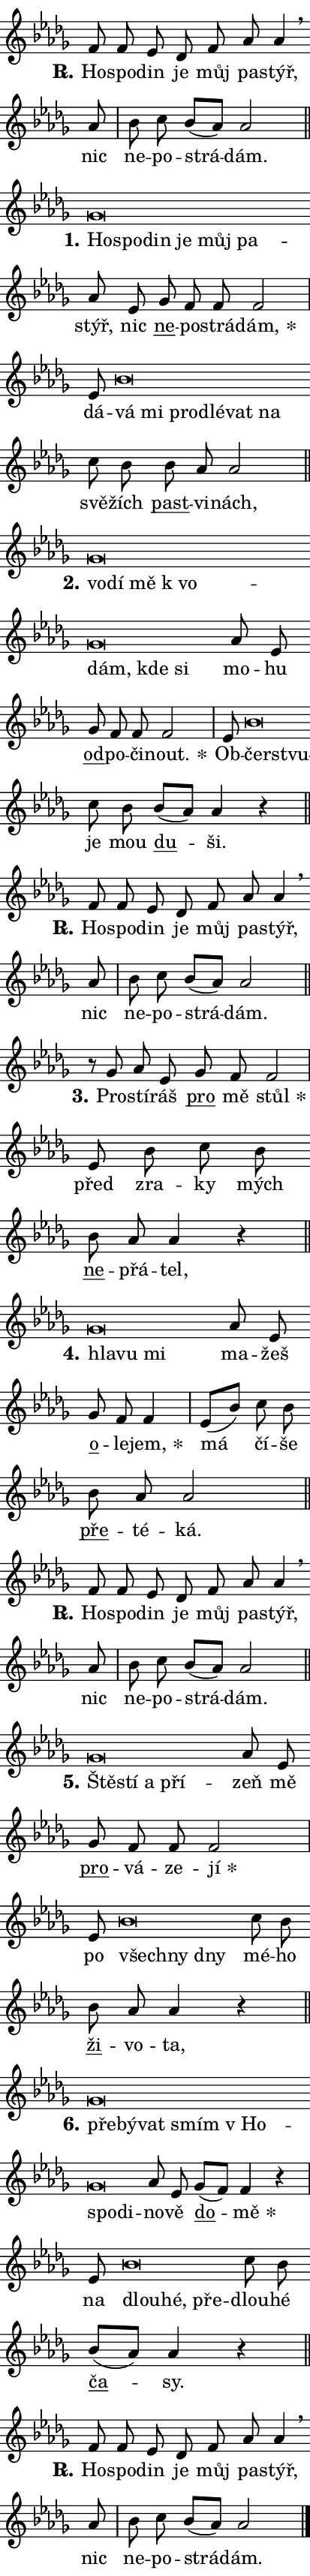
\version "2.22.1"
\header { tagline = "" }
\paper {
  indent = 0\cm
  top-margin = 0\cm
  right-margin = 0\cm
  bottom-margin = 0\cm
  left-margin = 0\cm
  paper-width = 7\cm
  page-breaking = #ly:one-page-breaking
  system-system-spacing.basic-distance = #11
  score-system-spacing.basic-distance = #11
  ragged-last = ##f
}


%% Author: Thomas Morley
%% https://lists.gnu.org/archive/html/lilypond-user/2020-05/msg00002.html
#(define (line-position grob)
"Returns position of @var[grob} in current system:
   @code{'start}, if at first time-step
   @code{'end}, if at last time-step
   @code{'middle} otherwise
"
  (let* ((col (ly:item-get-column grob))
         (ln (ly:grob-object col 'left-neighbor))
         (rn (ly:grob-object col 'right-neighbor))
         (col-to-check-left (if (ly:grob? ln) ln col))
         (col-to-check-right (if (ly:grob? rn) rn col))
         (break-dir-left
           (and
             (ly:grob-property col-to-check-left 'non-musical #f)
             (ly:item-break-dir col-to-check-left)))
         (break-dir-right
           (and
             (ly:grob-property col-to-check-right 'non-musical #f)
             (ly:item-break-dir col-to-check-right))))
        (cond ((eqv? 1 break-dir-left) 'start)
              ((eqv? -1 break-dir-right) 'end)
              (else 'middle))))

#(define (tranparent-at-line-position vctor)
  (lambda (grob)
  "Relying on @code{line-position} select the relevant enry from @var{vctor}.
Used to determine transparency,"
    (case (line-position grob)
      ((end) (not (vector-ref vctor 0)))
      ((middle) (not (vector-ref vctor 1)))
      ((start) (not (vector-ref vctor 2))))))

noteHeadBreakVisibility =
#(define-music-function (break-visibility)(vector?)
"Makes @code{NoteHead}s transparent relying on @var{break-visibility}"
#{
  \override NoteHead.transparent =
    #(tranparent-at-line-position break-visibility)
#})

#(define delete-ledgers-for-transparent-note-heads
  (lambda (grob)
    "Reads whether a @code{NoteHead} is transparent.
If so this @code{NoteHead} is removed from @code{'note-heads} from
@var{grob}, which is supposed to be @code{LedgerLineSpanner}.
As a result ledgers are not printed for this @code{NoteHead}"
    (let* ((nhds-array (ly:grob-object grob 'note-heads))
           (nhds-list
             (if (ly:grob-array? nhds-array)
                 (ly:grob-array->list nhds-array)
                 '()))
           ;; Relies on the transparent-property being done before
           ;; Staff.LedgerLineSpanner.after-line-breaking is executed.
           ;; This is fragile ...
           (to-keep
             (remove
               (lambda (nhd)
                 (ly:grob-property nhd 'transparent #f))
               nhds-list)))
      ;; TODO find a better method to iterate over grob-arrays, similiar
      ;; to filter/remove etc for lists
      ;; For now rebuilt from scratch
      (set! (ly:grob-object grob 'note-heads)  '())
      (for-each
        (lambda (nhd)
          (ly:pointer-group-interface::add-grob grob 'note-heads nhd))
        to-keep))))

hideNotes = {
  \noteHeadBreakVisibility #begin-of-line-visible
}
unHideNotes = {
  \noteHeadBreakVisibility #all-visible
}

% work-around for resetting accidentals
% https://lilypond.org/doc/v2.23/Documentation/notation/displaying-rhythms#unmetered-music
cadenzaMeasure = {
  \cadenzaOff
  \partial 1024 s1024
  \cadenzaOn
}

#(define-markup-command (accent layout props text) (markup?)
  "Underline accented syllable"
  (interpret-markup layout props
    #{\markup \override #'(offset . 4.3) \underline { #text }#}))

responsum = \markup \concat {
  "R" \hspace #-1.05 \path #0.1 #'((moveto 0 0.07) (lineto 0.9 0.8)) \hspace #0.05 "."
}

\layout {
    \context {
        \Staff
        \remove "Time_signature_engraver"
        \override LedgerLineSpanner.after-line-breaking = #delete-ledgers-for-transparent-note-heads
    }
    \context {
        \Voice {
            \override NoteHead.output-attributes = #'((class . "notehead"))
            \override Hairpin.height = #0.55
        }
    }
    \context {
        \Lyrics {
            \override StanzaNumber.output-attributes = #'((class . "stanzanumber"))
            \override LyricSpace.minimum-distance = #0.9
            \override LyricText.font-name = #"TeX Gyre Schola"
            \override LyricText.font-size = 1
            \override StanzaNumber.font-name = #"TeX Gyre Schola Bold"
            \override StanzaNumber.font-size = 1
        }
    }
}

% magnetic-lyrics.ily
%
%   written by
%     Jean Abou Samra <jean@abou-samra.fr>
%     Werner Lemberg <wl@gnu.org>
%
%   adapted by
%     Jiri Hon <jiri.hon@gmail.com>
%
% Version 2022-Apr-15

% https://www.mail-archive.com/lilypond-user@gnu.org/msg149350.html

#(define (Left_hyphen_pointer_engraver context)
   "Collect syllable-hyphen-syllable occurrences in lyrics and store
them in properties.  This engraver only looks to the left.  For
example, if the lyrics input is @code{foo -- bar}, it does the
following.

@itemize @bullet
@item
Set the @code{text} property of the @code{LyricHyphen} grob between
@q{foo} and @q{bar} to @code{foo}.

@item
Set the @code{left-hyphen} property of the @code{LyricText} grob with
text @q{foo} to the @code{LyricHyphen} grob between @q{foo} and
@q{bar}.
@end itemize

Use this auxiliary engraver in combination with the
@code{lyric-@/text::@/apply-@/magnetic-@/offset!} hook."
   (let ((hyphen #f)
         (text #f))
     (make-engraver
      (acknowledgers
       ((lyric-syllable-interface engraver grob source-engraver)
        (set! text grob)))
      (end-acknowledgers
       ((lyric-hyphen-interface engraver grob source-engraver)
        ;(when (not (grob::has-interface grob 'lyric-space-interface))
          (set! hyphen grob)));)
      ((stop-translation-timestep engraver)
       (when (and text hyphen)
         (ly:grob-set-object! text 'left-hyphen hyphen))
       (set! text #f)
       (set! hyphen #f)))))

#(define (lyric-text::apply-magnetic-offset! grob)
   "If the space between two syllables is less than the value in
property @code{LyricText@/.details@/.squash-threshold}, move the right
syllable to the left so that it gets concatenated with the left
syllable.

Use this function as a hook for
@code{LyricText@/.after-@/line-@/breaking} if the
@code{Left_@/hyphen_@/pointer_@/engraver} is active."
   (let ((hyphen (ly:grob-object grob 'left-hyphen #f)))
     (when hyphen
       (let ((left-text (ly:spanner-bound hyphen LEFT)))
         (when (grob::has-interface left-text 'lyric-syllable-interface)
           (let* ((common (ly:grob-common-refpoint grob left-text X))
                  (this-x-ext (ly:grob-extent grob common X))
                  (left-x-ext
                   (begin
                     ;; Trigger magnetism for left-text.
                     (ly:grob-property left-text 'after-line-breaking)
                     (ly:grob-extent left-text common X)))
                  ;; `delta` is the gap width between two syllables.
                  (delta (- (interval-start this-x-ext)
                            (interval-end left-x-ext)))
                  (details (ly:grob-property grob 'details))
                  (threshold (assoc-get 'squash-threshold details 0.2)))
             (when (< delta threshold)
               (let* (;; We have to manipulate the input text so that
                      ;; ligatures crossing syllable boundaries are not
                      ;; disabled.  For languages based on the Latin
                      ;; script this is essentially a beautification.
                      ;; However, for non-Western scripts it can be a
                      ;; necessity.
                      (lt (ly:grob-property left-text 'text))
                      (rt (ly:grob-property grob 'text))
                      (is-space (grob::has-interface hyphen 'lyric-space-interface))
                      (space (if is-space " " ""))
                      (space-markup (grob-interpret-markup grob " "))
                      (space-size (interval-length (ly:stencil-extent space-markup X)))
                      (extra-delta (if is-space space-size 0))
                      ;; Append new syllable.
                      (ltrt-space (if (and (string? lt) (string? rt))
                                (string-append lt space rt)
                                (make-concat-markup (list lt space rt))))
                      ;; Right-align `ltrt` to the right side.
                      (ltrt-space-markup (grob-interpret-markup
                               grob
                               (make-translate-markup
                                (cons (interval-length this-x-ext) 0)
                                (make-right-align-markup ltrt-space)))))
                 (begin
                   ;; Don't print `left-text`.
                   (ly:grob-set-property! left-text 'stencil #f)
                   ;; Set text and stencil (which holds all collected
                   ;; syllables so far) and shift it to the left.
                   (ly:grob-set-property! grob 'text ltrt-space)
                   (ly:grob-set-property! grob 'stencil ltrt-space-markup)
                   (ly:grob-translate-axis! grob (- (- delta extra-delta)) X))))))))))


#(define (lyric-hyphen::displace-bounds-first grob)
   ;; Make very sure this callback isn't triggered too early.
   (let ((left (ly:spanner-bound grob LEFT))
         (right (ly:spanner-bound grob RIGHT)))
     (ly:grob-property left 'after-line-breaking)
     (ly:grob-property right 'after-line-breaking)
     (ly:lyric-hyphen::print grob)))

squashThreshold = #0.4

\layout {
  \context {
    \Lyrics
    \consists #Left_hyphen_pointer_engraver
    \override LyricText.after-line-breaking =
      #lyric-text::apply-magnetic-offset!
    \override LyricHyphen.stencil = #lyric-hyphen::displace-bounds-first
    \override LyricText.details.squash-threshold = \squashThreshold
    \override LyricHyphen.minimum-distance = 0
    \override LyricHyphen.minimum-length = \squashThreshold
  }
}

squash = \override LyricText.details.squash-threshold = 9999
unSquash = \override LyricText.details.squash-threshold = \squashThreshold

left = \override LyricText.self-alignment-X = #LEFT
unLeft = \revert LyricText.self-alignment-X

starOffset = #(lambda (grob) 
                (let ((x_offset (ly:self-alignment-interface::aligned-on-x-parent grob)))
                  (if (= x_offset 0) 0 (+ x_offset 1.2))))

star = #(define-music-function (syllable)(string?)
"Append star separator at the end of a syllable"
#{
  \once \override LyricText.X-offset = #starOffset
  \lyricmode { \markup {
    #syllable
    \override #'((font-name . "TeX Gyre Schola Bold")) \hspace #0.2 \lower #0.65 \larger "*"
  } }
#})

starAccent = #(define-music-function (syllable)(string?)
"Append star separator at the end of a syllable and make accent"
#{
  \once \override LyricText.X-offset = #starOffset
  \lyricmode { \markup {
    \accent #syllable
    \override #'((font-name . "TeX Gyre Schola Bold")) \hspace #0.2 \lower #0.65 \larger "*"
  } }
#})

breath = #(define-music-function (syllable)(string?)
"Append breathing indicator at the end of a syllable"
#{
  \lyricmode { \markup { #syllable "+" } }
#})

optionalBreath = #(define-music-function (syllable)(string?)
"Append optional breathing indicator at the end of a syllable"
#{
  \lyricmode { \markup { #syllable "(+)" } }
#})


\score {
    <<
        \new Voice = "melody" { \cadenzaOn \key des \major \relative { f'8 f es des f as as4 \breathe \bar "" as8 \cadenzaMeasure \bar "|" bes c bes[( as)] as2 \cadenzaMeasure \bar "||" \break }
\relative { ges'\breve*1/16 \hideNotes \breve*1/16 \bar "" \breve*1/16 \bar "" \breve*1/16 \bar "" \breve*1/16 \breve*1/16 \bar "" \unHideNotes as8 es \bar "" ges f f f2 \cadenzaMeasure \bar "|" es8 bes'\breve*1/16 \hideNotes \breve*1/16 \bar "" \breve*1/16 \bar "" \breve*1/16 \bar "" \breve*1/16 \breve*1/16 \bar "" \unHideNotes c8 bes \bar "" bes as as2 \cadenzaMeasure \bar "||" \break }
\relative { ges'\breve*1/16 \hideNotes \breve*1/16 \bar "" \breve*1/16 \bar "" \breve*1/16 \bar "" \breve*1/16 \bar "" \breve*1/16 \breve*1/16 \bar "" \unHideNotes as8 es \bar "" ges f f f2 \cadenzaMeasure \bar "|" es8 bes'\breve*1/16 \hideNotes \breve*1/16 \bar "" \unHideNotes c8 bes \bar "" bes[( as)] as4 r \cadenzaMeasure \bar "||" \break }
\relative { f'8 f es des f as as4 \breathe \bar "" as8 \cadenzaMeasure \bar "|" bes c bes[( as)] as2 \cadenzaMeasure \bar "||" \break }
\relative { r8 ges' as8 es \bar "" ges f f2 \cadenzaMeasure \bar "|" es8 bes'8 c8 bes \bar "" bes as as4 r \cadenzaMeasure \bar "||" \break }
\relative { ges'\breve*1/16 \hideNotes \breve*1/16 \breve*1/16 \bar "" \unHideNotes as8 es \bar "" ges f f4 \cadenzaMeasure \bar "|" es8[( bes')] c8 bes \bar "" bes as as2 \cadenzaMeasure \bar "||" \break }
\relative { f'8 f es des f as as4 \breathe \bar "" as8 \cadenzaMeasure \bar "|" bes c bes[( as)] as2 \cadenzaMeasure \bar "||" \break }
\relative { ges'\breve*1/16 \hideNotes \breve*1/16 \bar "" \breve*1/16 \breve*1/16 \bar "" \unHideNotes as8 es \bar "" ges f f f2 \cadenzaMeasure \bar "|" es8 bes'\breve*1/16 \hideNotes \breve*1/16 \breve*1/16 \bar "" \unHideNotes c8 bes \bar "" bes as as4 r \cadenzaMeasure \bar "||" \break }
\relative { ges'\breve*1/16 \hideNotes \breve*1/16 \bar "" \breve*1/16 \bar "" \breve*1/16 \bar "" \breve*1/16 \bar "" \breve*1/16 \breve*1/16 \bar "" \unHideNotes as8 es \bar "" ges[( f)] f4 r \cadenzaMeasure \bar "|" es8 bes'\breve*1/16 \hideNotes \breve*1/16 \breve*1/16 \bar "" \unHideNotes c8 bes \bar "" bes[( as)] as4 r \cadenzaMeasure \bar "||" \break }
\relative { f'8 f es des f as as4 \breathe \bar "" as8 \cadenzaMeasure \bar "|" bes c bes[( as)] as2 \cadenzaMeasure \bar "||" \break } \bar "|." }
        \new Lyrics \lyricsto "melody" { \lyricmode { \set stanza = \responsum
Ho -- spo -- din je můj pa -- stýř, nic ne -- po -- strá -- dám.
\set stanza = "1."
\left Ho -- \squash spo -- din je můj pa -- \unLeft \unSquash stýř, nic \markup \accent ne -- po -- strá -- \star dám, dá -- \left vá \squash mi pro -- dlé -- vat na \unLeft \unSquash svě -- žích \markup \accent past -- vi -- nách,
\set stanza = "2."
\left vo -- \squash dí mě "k vo" -- dám, kde si \unLeft \unSquash mo -- hu \markup \accent od -- po -- či -- \star nout. Ob -- \left čer -- \squash stvu -- \unLeft \unSquash je mou \markup \accent du -- ši.
\set stanza = \responsum
Ho -- spo -- din je můj pa -- stýř, nic ne -- po -- strá -- dám.
\set stanza = "3."
Pro -- stí -- ráš \markup \accent pro mě \star stůl před zra -- ky mých \markup \accent ne -- přá -- tel,
\set stanza = "4."
\left hla -- \squash vu mi \unLeft \unSquash ma -- žeš \markup \accent o -- le -- \star jem, má čí -- še \markup \accent pře -- té -- ká.
\set stanza = \responsum
Ho -- spo -- din je můj pa -- stýř, nic ne -- po -- strá -- dám.
\set stanza = "5."
\left Ště -- \squash stí a pří -- \unLeft \unSquash zeň mě \markup \accent pro -- vá -- ze -- \star jí po \left všech -- \squash ny dny \unLeft \unSquash mé -- ho \markup \accent ži -- vo -- ta,
\set stanza = "6."
\left pře -- \squash bý -- vat smím "v Ho" -- spo -- di -- \unLeft \unSquash no -- vě \markup \accent do -- \star mě na \left dlou -- \squash hé, pře -- \unLeft \unSquash dlou -- hé \markup \accent ča -- sy.
\set stanza = \responsum
Ho -- spo -- din je můj pa -- stýř, nic ne -- po -- strá -- dám. } }
    >>
    \layout {}
}
